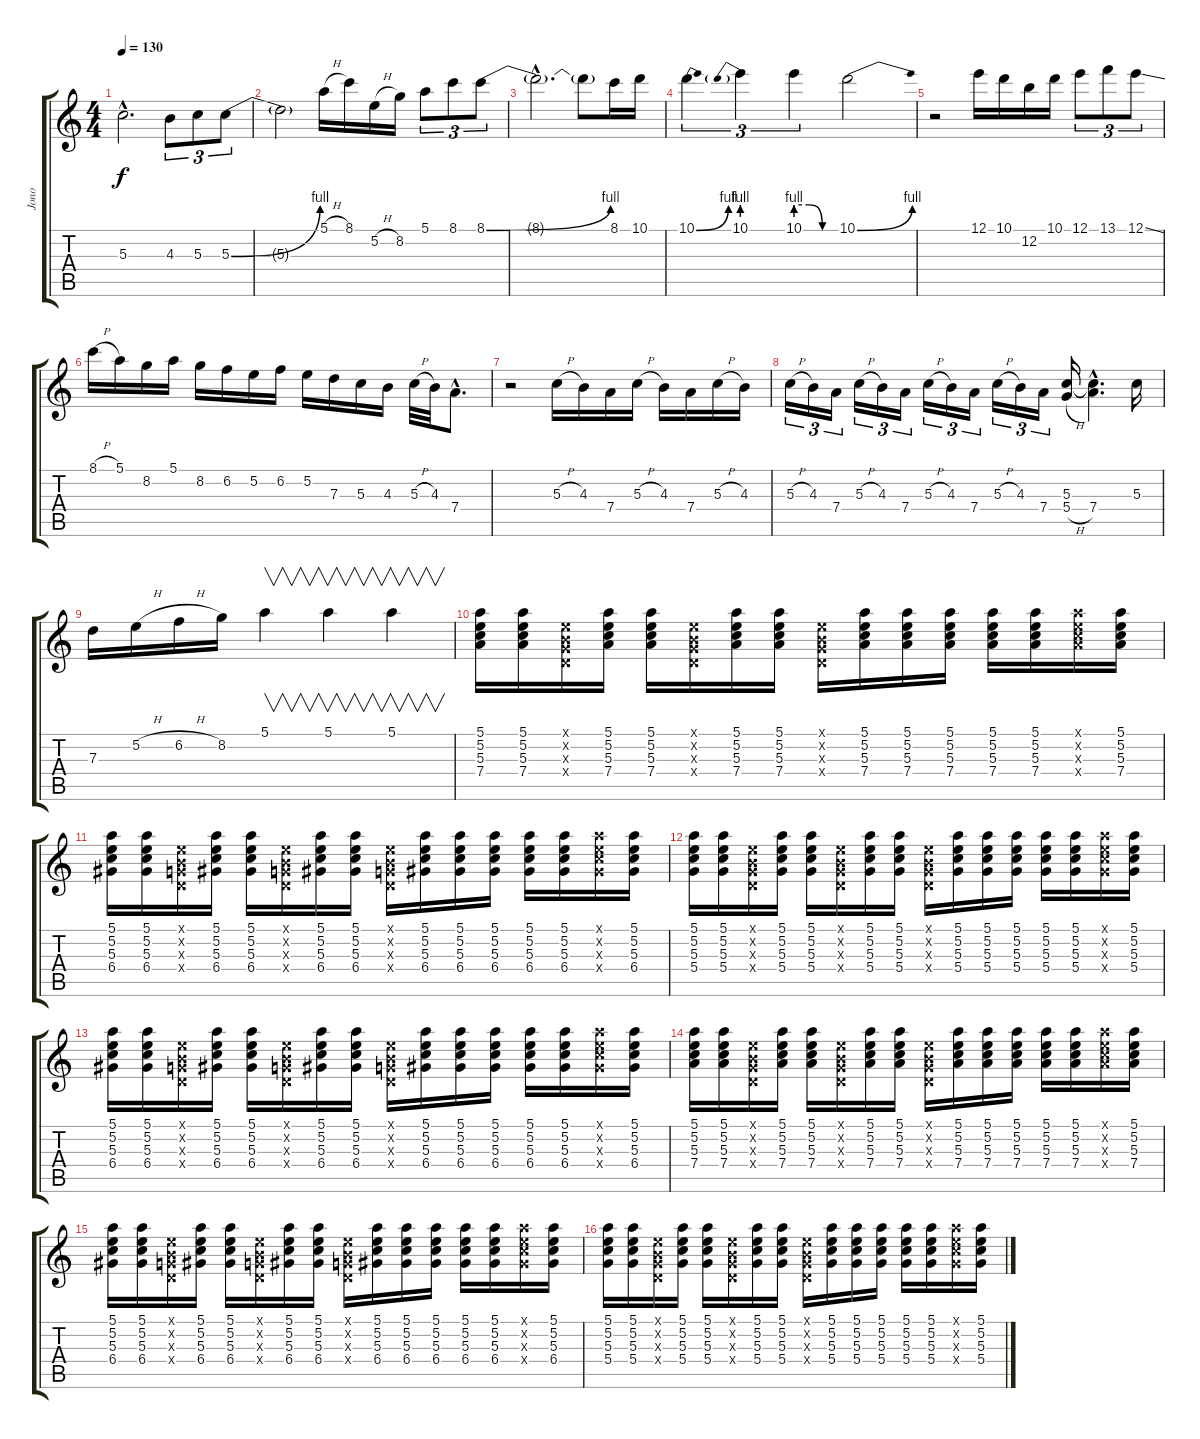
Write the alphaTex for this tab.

\track ("Jono" "Jono") {instrument overdrivenguitar}
\staff {score tabs}
\tuning (E4 B3 G3 D3 A2 E2) {hide}
\ts (4 4)
\tempo 130
\clef g2
\ks c
5.3{hac t}.2{d dy f} 4.3.8{tu (3 2)} 5.3.8{tu (3 2)} 5.3{be (bend 0 0 60 4)}.8{tu (3 2)} |
5.3{t}.2 5.1{h}.16 8.1.16 5.2{h}.16 8.2.16 5.1.8{tu (3 2)} 8.1.8{tu (3 2)} 8.1{be (bend 0 0 60 4)}.8{tu (3 2)} |
8.1{hac t}.2{d} 8.1{t}.8 8.1.16 10.1.16 |
10.1{be (bend 0 0 60 4)}.4{tu (3 2)} 10.1{be (prebend 0 4 60 4)}.4{tu (3 2)} 10.1{be (custom 0 4 20 4 40 0 60 0)}.4{tu (3 2)} 10.1{be (bend 0 0 60 4)}.2 |
r.2 12.1.16 10.1.16 12.2.16 10.1.16 12.1.8{tu (3 2)} 13.1.8{tu (3 2)} 12.1{ss}.8{tu (3 2)} |
8.1{h}.16 5.1.16 8.2.16 5.1.16 8.2.16 6.2.16 5.2.16 6.2.16 5.2.16 7.3.16 5.3.16 4.3.16 5.3{h}.32 4.3.32 7.4{hac}.8{d} |
r.2 5.3{h}.16 4.3.16 7.4.16 5.3{h}.16 4.3.16 7.4.16 5.3{h}.16 4.3.16 |
5.3{h}.16{tu (3 2)} 4.3.16{tu (3 2)} 7.4.16{tu (3 2)} 5.3{h}.16{tu (3 2)} 4.3.16{tu (3 2)} 7.4.16{tu (3 2)} 5.3{h}.16{tu (3 2)} 4.3.16{tu (3 2)} 7.4.16{tu (3 2)} 5.3{h}.16{tu (3 2)} 4.3.16{tu (3 2)} 7.4.16{tu (3 2)} (5.3 5.4{h}).16 (5.3{hac t} 7.4{hac}).4{d} 5.3.16 |
7.3.16 5.2{h}.16 6.2{h}.16 8.2.16 5.1.4{v} 5.1.4{v} 5.1.4{v} |
(5.1 5.2 5.3 7.4).16 (5.1 5.2 5.3 7.4).16 (0.1{x} 0.2{x} 0.3{x} 0.4{x}).16 (5.1 5.2 5.3 7.4).16 (5.1 5.2 5.3 7.4).16 (0.1{x} 0.2{x} 0.3{x} 0.4{x}).16 (5.1 5.2 5.3 7.4).16 (5.1 5.2 5.3 7.4).16 (0.1{x} 0.2{x} 0.3{x} 0.4{x}).16 (5.1 5.2 5.3 7.4).16 (5.1 5.2 5.3 7.4).16 (5.1 5.2 5.3 7.4).16 (5.1 5.2 5.3 7.4).16 (5.1 5.2 5.3 7.4).16 (5.1{x} 5.2{x} 5.3{x} 7.4{x}).16 (5.1 5.2 5.3 7.4).16 |
(5.1 5.2 5.3 6.4).16 (5.1 5.2 5.3 6.4).16 (0.1{x} 0.2{x} 0.3{x} 0.4{x}).16 (5.1 5.2 5.3 6.4).16 (5.1 5.2 5.3 6.4).16 (0.1{x} 0.2{x} 0.3{x} 0.4{x}).16 (5.1 5.2 5.3 6.4).16 (5.1 5.2 5.3 6.4).16 (0.1{x} 0.2{x} 0.3{x} 0.4{x}).16 (5.1 5.2 5.3 6.4).16 (5.1 5.2 5.3 6.4).16 (5.1 5.2 5.3 6.4).16 (5.1 5.2 5.3 6.4).16 (5.1 5.2 5.3 6.4).16 (5.1{x} 5.2{x} 5.3{x} 6.4{x}).16 (5.1 5.2 5.3 6.4).16 |
(5.1 5.2 5.3 5.4).16 (5.1 5.2 5.3 5.4).16 (0.1{x} 0.2{x} 0.3{x} 0.4{x}).16 (5.1 5.2 5.3 5.4).16 (5.1 5.2 5.3 5.4).16 (0.1{x} 0.2{x} 0.3{x} 0.4{x}).16 (5.1 5.2 5.3 5.4).16 (5.1 5.2 5.3 5.4).16 (0.1{x} 0.2{x} 0.3{x} 0.4{x}).16 (5.1 5.2 5.3 5.4).16 (5.1 5.2 5.3 5.4).16 (5.1 5.2 5.3 5.4).16 (5.1 5.2 5.3 5.4).16 (5.1 5.2 5.3 5.4).16 (5.1{x} 5.2{x} 5.3{x} 5.4{x}).16 (5.1 5.2 5.3 5.4).16 |
(5.1 5.2 5.3 6.4).16 (5.1 5.2 5.3 6.4).16 (0.1{x} 0.2{x} 0.3{x} 0.4{x}).16 (5.1 5.2 5.3 6.4).16 (5.1 5.2 5.3 6.4).16 (0.1{x} 0.2{x} 0.3{x} 0.4{x}).16 (5.1 5.2 5.3 6.4).16 (5.1 5.2 5.3 6.4).16 (0.1{x} 0.2{x} 0.3{x} 0.4{x}).16 (5.1 5.2 5.3 6.4).16 (5.1 5.2 5.3 6.4).16 (5.1 5.2 5.3 6.4).16 (5.1 5.2 5.3 6.4).16 (5.1 5.2 5.3 6.4).16 (5.1{x} 5.2{x} 5.3{x} 6.4{x}).16 (5.1 5.2 5.3 6.4).16 |
(5.1 5.2 5.3 7.4).16 (5.1 5.2 5.3 7.4).16 (0.1{x} 0.2{x} 0.3{x} 0.4{x}).16 (5.1 5.2 5.3 7.4).16 (5.1 5.2 5.3 7.4).16 (0.1{x} 0.2{x} 0.3{x} 0.4{x}).16 (5.1 5.2 5.3 7.4).16 (5.1 5.2 5.3 7.4).16 (0.1{x} 0.2{x} 0.3{x} 0.4{x}).16 (5.1 5.2 5.3 7.4).16 (5.1 5.2 5.3 7.4).16 (5.1 5.2 5.3 7.4).16 (5.1 5.2 5.3 7.4).16 (5.1 5.2 5.3 7.4).16 (5.1{x} 5.2{x} 5.3{x} 7.4{x}).16 (5.1 5.2 5.3 7.4).16 |
(5.1 5.2 5.3 6.4).16 (5.1 5.2 5.3 6.4).16 (0.1{x} 0.2{x} 0.3{x} 0.4{x}).16 (5.1 5.2 5.3 6.4).16 (5.1 5.2 5.3 6.4).16 (0.1{x} 0.2{x} 0.3{x} 0.4{x}).16 (5.1 5.2 5.3 6.4).16 (5.1 5.2 5.3 6.4).16 (0.1{x} 0.2{x} 0.3{x} 0.4{x}).16 (5.1 5.2 5.3 6.4).16 (5.1 5.2 5.3 6.4).16 (5.1 5.2 5.3 6.4).16 (5.1 5.2 5.3 6.4).16 (5.1 5.2 5.3 6.4).16 (5.1{x} 5.2{x} 5.3{x} 6.4{x}).16 (5.1 5.2 5.3 6.4).16 |
(5.1 5.2 5.3 5.4).16 (5.1 5.2 5.3 5.4).16 (0.1{x} 0.2{x} 0.3{x} 0.4{x}).16 (5.1 5.2 5.3 5.4).16 (5.1 5.2 5.3 5.4).16 (0.1{x} 0.2{x} 0.3{x} 0.4{x}).16 (5.1 5.2 5.3 5.4).16 (5.1 5.2 5.3 5.4).16 (0.1{x} 0.2{x} 0.3{x} 0.4{x}).16 (5.1 5.2 5.3 5.4).16 (5.1 5.2 5.3 5.4).16 (5.1 5.2 5.3 5.4).16 (5.1 5.2 5.3 5.4).16 (5.1 5.2 5.3 5.4).16 (5.1{x} 5.2{x} 5.3{x} 5.4{x}).16 (5.1 5.2 5.3 5.4).16
